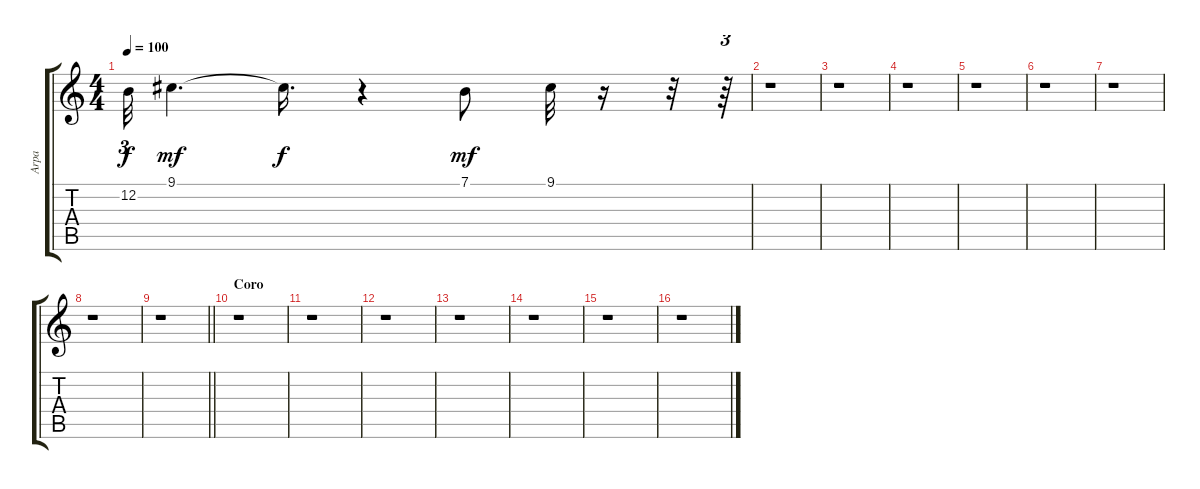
\track ("Arpa" "Arpa") {instrument orchestralharp}
\staff {score tabs}
\tuning (E4 B3 G3 D3 A2 E2) {hide}
\ts (4 4)
\tempo 100
\clef g2
\ks c
12.2{t}.32{tu (3 2) dy f} 9.1.4{d dy mf} 9.1{t}.16{d dy f} r.4 7.1.8{dy mf} 9.1.32 r.16 r.32 r.64{tu (3 2)} |
r.1 |
r.1 |
r.1 |
r.1 |
r.1 |
r.1 |
r.1 |
\barLineRight lightlight
r.1 |
\section ("" "Coro")
r.1 |
r.1 |
r.1 |
r.1 |
r.1 |
r.1 |
r.1
